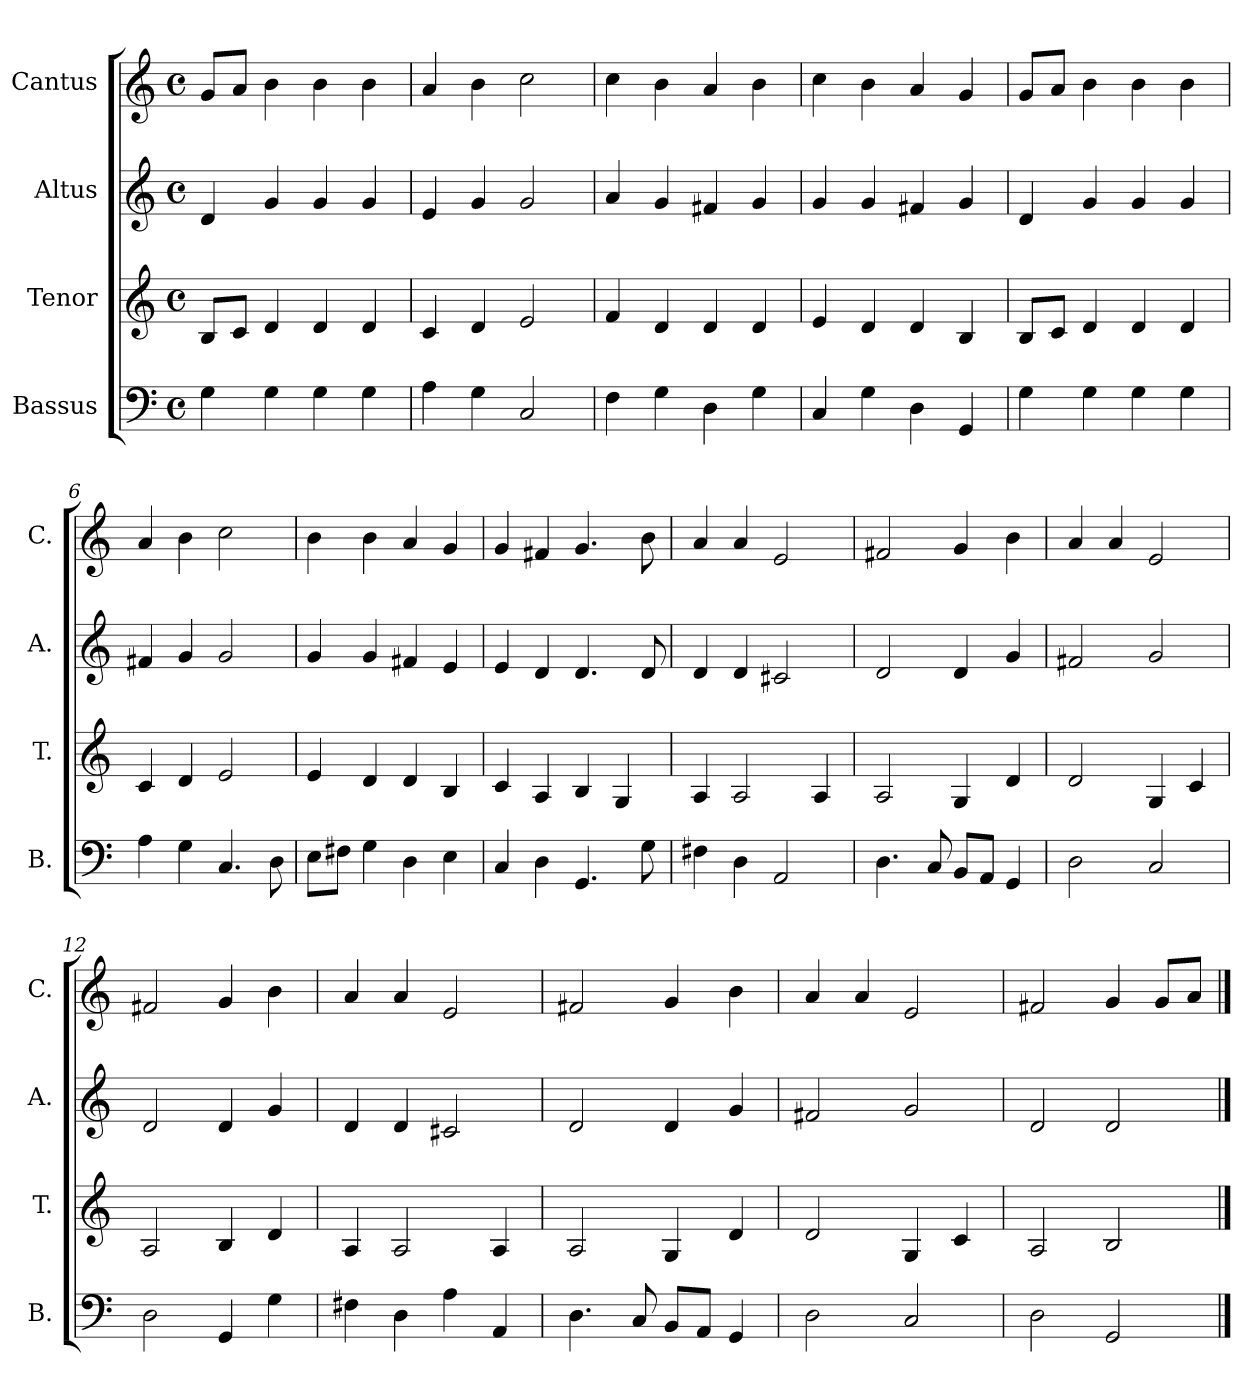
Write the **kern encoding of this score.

**kern	**kern	**kern	**kern
*part4	*part3	*part2	*part1
*staff4	*staff3	*staff2	*staff1
*I"Bassus	*I"Tenor	*I"Altus	*I"Cantus
*I'B.	*I'T.	*I'A.	*I'C.
*clefF4	*clefG2	*clefG2	*clefG2
*k[]	*k[]	*k[]	*k[]
*C:	*C:	*C:	*C:
*M4/4	*M4/4	*M4/4	*M4/4
*met(c)	*met(c)	*met(c)	*met(c)
=1	=1	=1	=1
4G\	8B/L	4d/	8g/L
.	8c/J	.	8a/J
4G\	4d/	4g/	4b\
4G\	4d/	4g/	4b\
4G\	4d/	4g/	4b\
=2	=2	=2	=2
4A\	4c/	4e/	4a/
4G\	4d/	4g/	4b\
2C/	2e/	2g/	2cc\
=3	=3	=3	=3
4F\	4f/	4a/	4cc\
4G\	4d/	4g/	4b\
4D\	4d/	4f#X/	4a/
4G\	4d/	4g/	4b\
=4	=4	=4	=4
4C/	4e/	4g/	4cc\
4G\	4d/	4g/	4b\
4D\	4d/	4f#X/	4a/
4GG/	4B/	4g/	4g/
=5	=5	=5	=5
4G\	8B/L	4d/	8g/L
.	8c/J	.	8a/J
4G\	4d/	4g/	4b\
4G\	4d/	4g/	4b\
4G\	4d/	4g/	4b\
!!LO:LB:g=z
=6	=6	=6	=6
4A\	4c/	4f#X/	4a/
4G\	4d/	4g/	4b\
4.C/	2e/	2g/	2cc\
8D\	.	.	.
=7	=7	=7	=7
8E\L	4e/	4g/	4b\
8F#X\J	.	.	.
4G\	4d/	4g/	4b\
4D\	4d/	4f#X/	4a/
4E\	4B/	4e/	4g/
=8	=8	=8	=8
4C/	4c/	4e/	4g/
4D\	4A/	4d/	4f#X/
4.GG/	4B/	4.d/	4.g/
.	4G/	.	.
8G\	.	8d/	8b\
=9	=9	=9	=9
4F#X\	4A/	4d/	4a/
4D\	2A/	4d/	4a/
2AA/	.	2c#X/	2e/
.	4A/	.	.
=10	=10	=10	=10
4.D\	2A/	2d/	2f#X/
8C/	.	.	.
8BB/L	4G/	4d/	4g/
8AA/J	.	.	.
4GG/	4d/	4g/	4b\
=11	=11	=11	=11
2D\	2d/	2f#X/	4a/
.	.	.	4a/
2C/	4G/	2g/	2e/
.	4c/	.	.
!!LO:PB:g=z
=12	=12	=12	=12
2D\	2A/	2d/	2f#X/
4GG/	4B/	4d/	4g/
4G\	4d/	4g/	4b\
=13	=13	=13	=13
4F#X\	4A/	4d/	4a/
4D\	2A/	4d/	4a/
4A\	.	2c#X/	2e/
4AA/	4A/	.	.
=14	=14	=14	=14
4.D\	2A/	2d/	2f#X/
8C/	.	.	.
8BB/L	4G/	4d/	4g/
8AA/J	.	.	.
4GG/	4d/	4g/	4b\
=15	=15	=15	=15
2D\	2d/	2f#X/	4a/
.	.	.	4a/
2C/	4G/	2g/	2e/
.	4c/	.	.
=16	=16	=16	=16
2D\	2A/	2d/	2f#X/
2GG/	2B/	2d/	4g/
.	.	.	8g/L
.	.	.	8a/J
==	==	==	==
*-	*-	*-	*-
